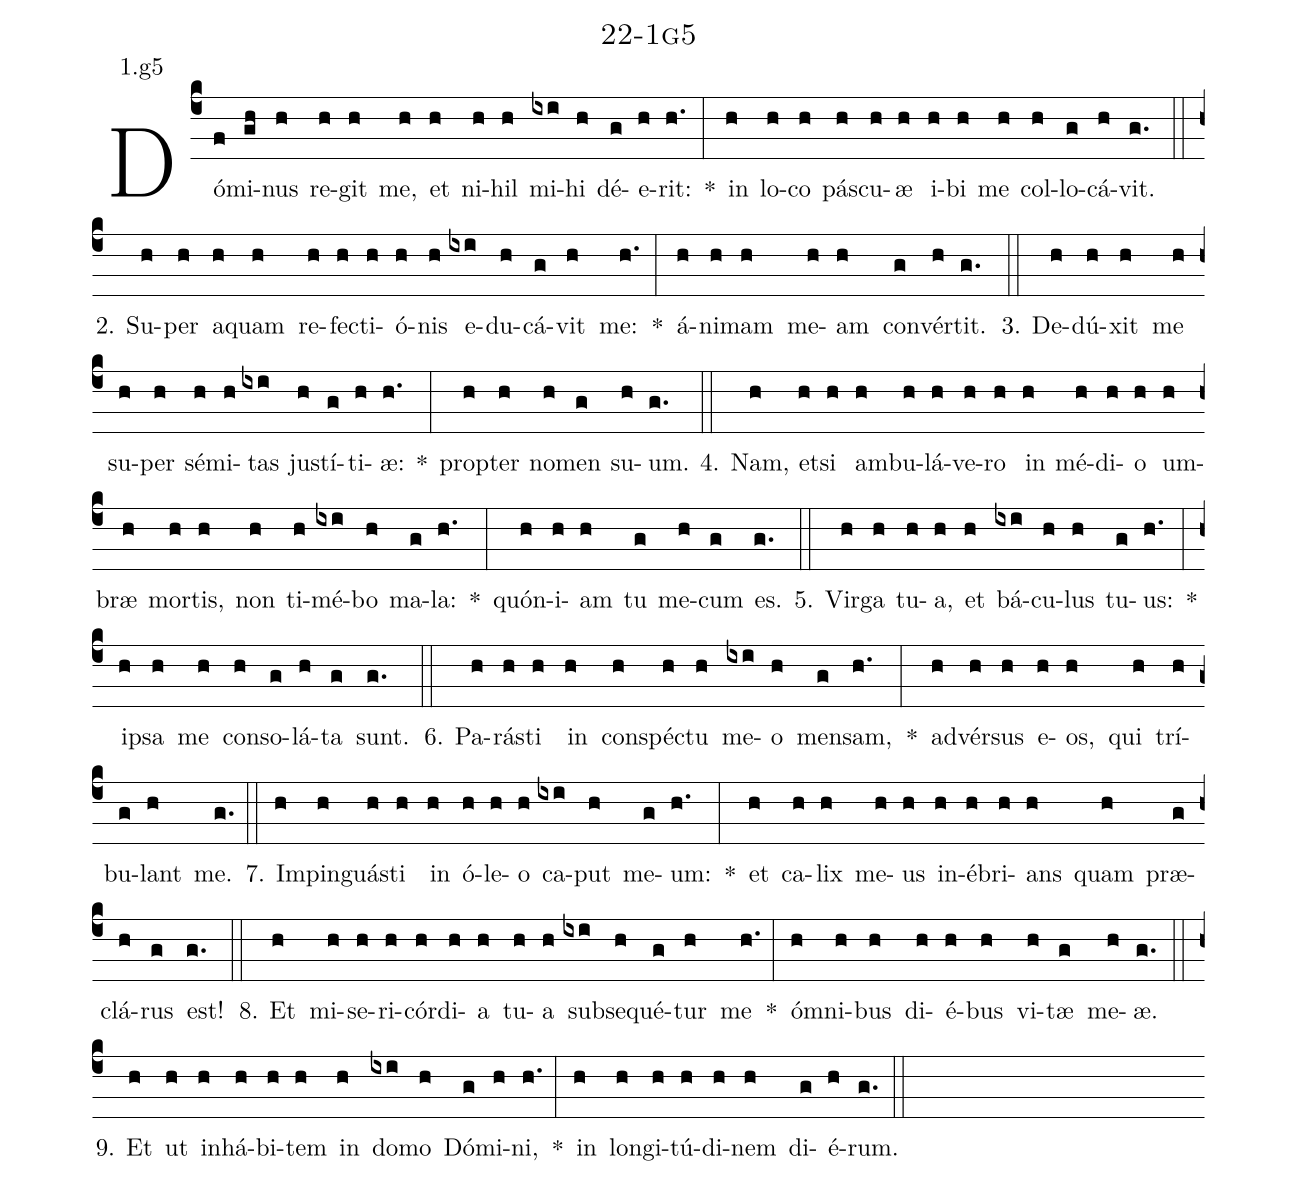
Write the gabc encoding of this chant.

name: 22-1g5;
annotation: 1.g5;
%%
(c4)Dó(f)mi(gh)nus(h) re(h)git(h) me,(h) et(h) ni(h)hil(h) mi(ixi)hi(h) dé(g)e(h)rit:(h.) *(:) in(h) lo(h)co(h) pás(h)cu(h)æ(h) i(h)bi(h) me(h) col(h)lo(g)cá(h)vit.(g.) (::)
2. Su(h)per(h) a(h)quam(h) re(h)fec(h)ti(h)ó(h)nis(h) e(ixi)du(h)cá(g)vit(h) me:(h.) *(:) á(h)ni(h)mam(h) me(h)am(h) con(g)vér(h)tit.(g.) (::)
3. De(h)dú(h)xit(h) me(h) su(h)per(h) sé(h)mi(h)tas(ixi) jus(h)tí(g)ti(h)æ:(h.) *(:) prop(h)ter(h) no(h)men(g) su(h)um.(g.) (::)
4. Nam,(h) et(h)si(h) am(h)bu(h)lá(h)ve(h)ro(h) in(h) mé(h)di(h)o(h) um(h)bræ(h) mor(h)tis,(h) non(h) ti(h)mé(ixi)bo(h) ma(g)la:(h.) *(:) quón(h)i(h)am(h) tu(g) me(h)cum(g) es.(g.) (::)
5. Vir(h)ga(h) tu(h)a,(h) et(h) bá(ixi)cu(h)lus(h) tu(g)us:(h.) *(:) ip(h)sa(h) me(h) con(h)so(g)lá(h)ta(g) sunt.(g.) (::)
6. Pa(h)rás(h)ti(h) in(h) con(h)spéc(h)tu(h) me(ixi)o(h) men(g)sam,(h.) *(:) ad(h)vér(h)sus(h) e(h)os,(h) qui(h) trí(h)bu(g)lant(h) me.(g.) (::)
7. Im(h)pin(h)guás(h)ti(h) in(h) ó(h)le(h)o(h) ca(ixi)put(h) me(g)um:(h.) *(:) et(h) ca(h)lix(h) me(h)us(h) in(h)é(h)bri(h)ans(h) quam(h) præ(g)clá(h)rus(g) est!(g.) (::)
8. Et(h) mi(h)se(h)ri(h)cór(h)di(h)a(h) tu(h)a(h) sub(ixi)se(h)qué(g)tur(h) me(h.) *(:) óm(h)ni(h)bus(h) di(h)é(h)bus(h) vi(h)tæ(g) me(h)æ.(g.) (::)
9. Et(h) ut(h) in(h)há(h)bi(h)tem(h) in(h) do(ixi)mo(h) Dó(g)mi(h)ni,(h.) *(:) in(h) lon(h)gi(h)tú(h)di(h)nem(h) di(g)é(h)rum.(g.) (::)
